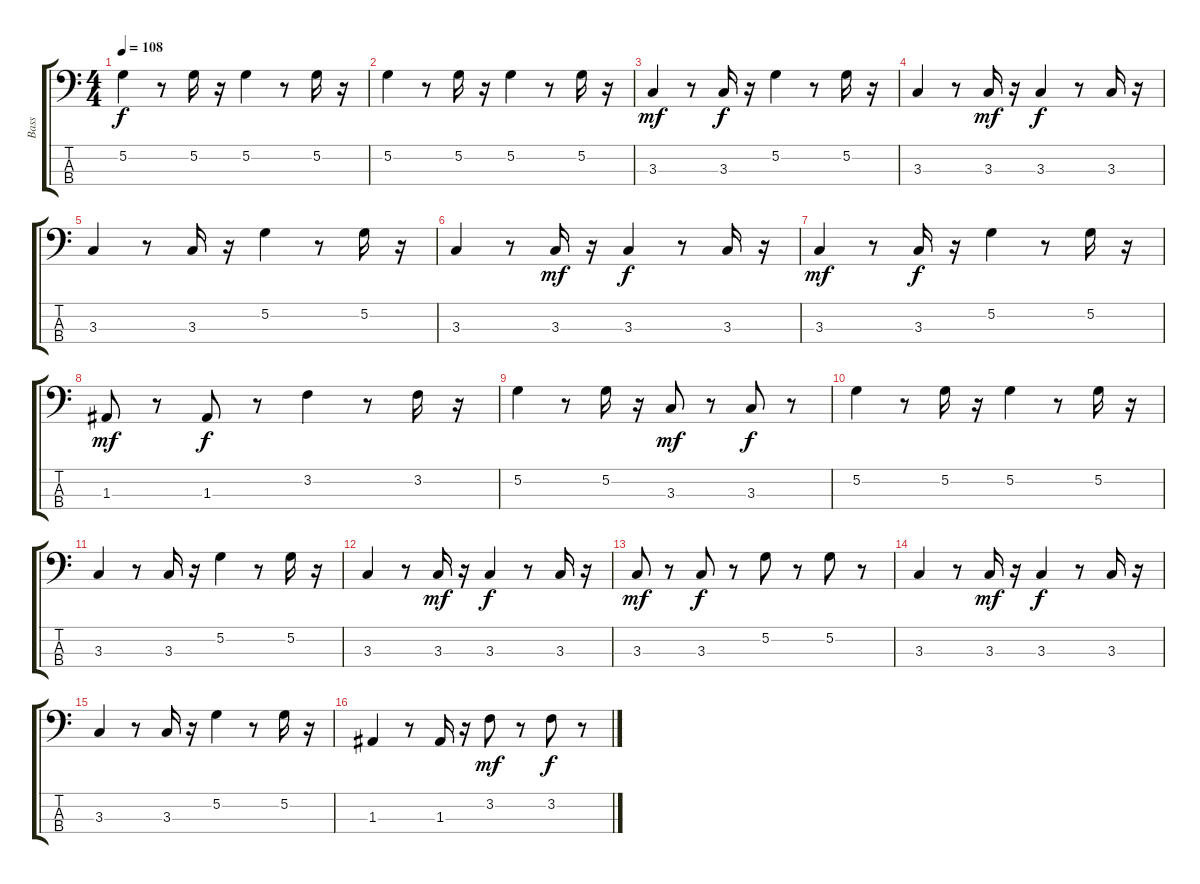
\track ("Bass" "Bass") {instrument electricbassfinger}
\staff {score tabs}
\tuning (G2 D2 A1 E1) {hide}
\ts (4 4)
\tempo 108
\clef f4
\ks c
5.2.4{dy f} r.8 5.2.16 r.16 5.2.4 r.8 5.2.16 r.16 |
5.2.4 r.8 5.2.16 r.16 5.2.4 r.8 5.2.16 r.16 |
3.3.4{dy mf} r.8 3.3.16{dy f} r.16 5.2.4 r.8 5.2.16 r.16 |
3.3.4 r.8 3.3.16{dy mf} r.16 3.3.4{dy f} r.8 3.3.16 r.16 |
3.3.4 r.8 3.3.16 r.16 5.2.4 r.8 5.2.16 r.16 |
3.3.4 r.8 3.3.16{dy mf} r.16 3.3.4{dy f} r.8 3.3.16 r.16 |
3.3.4{dy mf} r.8 3.3.16{dy f} r.16 5.2.4 r.8 5.2.16 r.16 |
1.3.8{dy mf} r.8 1.3.8{dy f} r.8 3.2.4 r.8 3.2.16 r.16 |
5.2.4 r.8 5.2.16 r.16 3.3.8{dy mf} r.8 3.3.8{dy f} r.8 |
5.2.4 r.8 5.2.16 r.16 5.2.4 r.8 5.2.16 r.16 |
3.3.4 r.8 3.3.16 r.16 5.2.4 r.8 5.2.16 r.16 |
3.3.4 r.8 3.3.16{dy mf} r.16 3.3.4{dy f} r.8 3.3.16 r.16 |
3.3.8{dy mf} r.8 3.3.8{dy f} r.8 5.2.8 r.8 5.2.8 r.8 |
3.3.4 r.8 3.3.16{dy mf} r.16 3.3.4{dy f} r.8 3.3.16 r.16 |
3.3.4 r.8 3.3.16 r.16 5.2.4 r.8 5.2.16 r.16 |
1.3.4 r.8 1.3.16 r.16 3.2.8{dy mf} r.8 3.2.8{dy f} r.8
